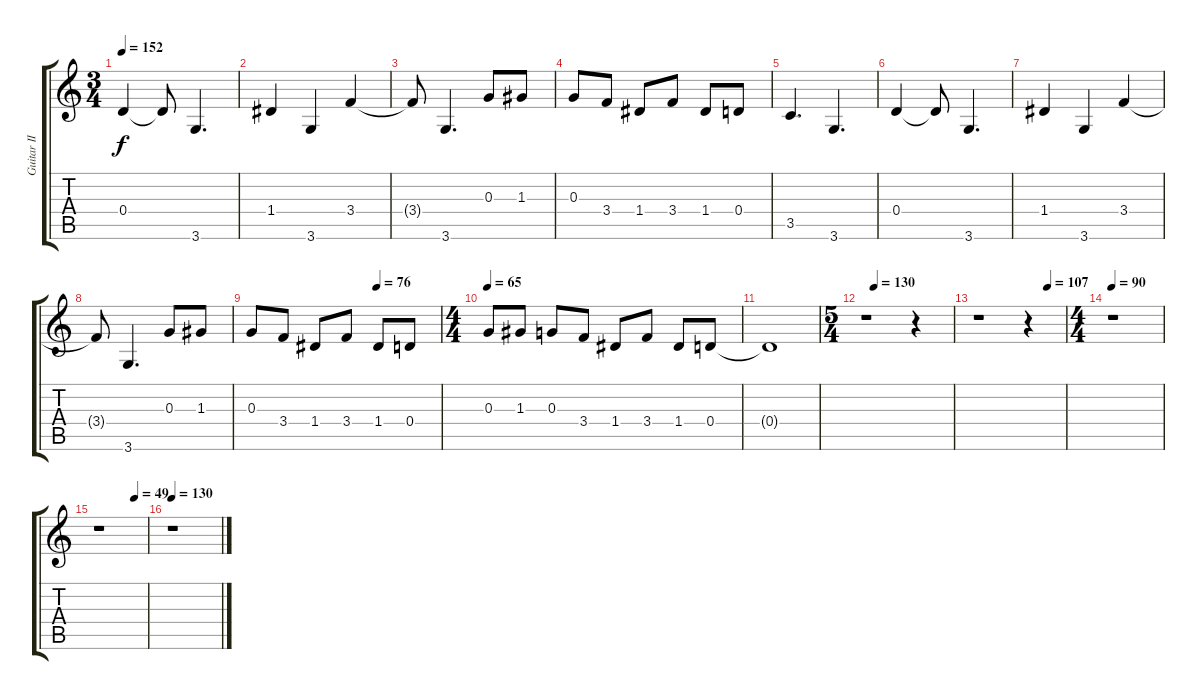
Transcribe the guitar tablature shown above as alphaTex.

\track ("Guitar II" "Guitar II") {instrument distortionguitar}
\staff {score tabs}
\tuning (E4 B3 G3 D3 A2 E2) {hide}
\ts (3 4)
\tempo 152
\clef g2
\ks c
0.4.4{dy f} 0.4{t}.8 3.6.4{d} |
1.4.4 3.6.4 3.4.4 |
3.4{t}.8 3.6.4{d} 0.3.8 1.3.8 |
0.3.8 3.4.8 1.4.8 3.4.8 1.4.8 0.4.8 |
3.5.4{d} 3.6.4{d} |
0.4.4 0.4{t}.8 3.6.4{d} |
1.4.4 3.6.4 3.4.4 |
3.4{t}.8 3.6.4{d} 0.3.8 1.3.8 |
\tempo (76 0.6666666666666666)
0.3.8 3.4.8 1.4.8 3.4.8 1.4.8 0.4.8 |
\ts (4 4)
\tempo 65
0.3.8 1.3.8 0.3.8 3.4.8 1.4.8 3.4.8 1.4.8 0.4.8 |
0.4{t}.1 |
\ts (5 4)
\tempo (130 0.1)
r.1 r.4 |
\tempo (107 0.8)
r.1 r.4 |
\ts (4 4)
\tempo 90
r.1 |
\tempo (49 0.75)
r.1 |
\tempo 130
r.1
